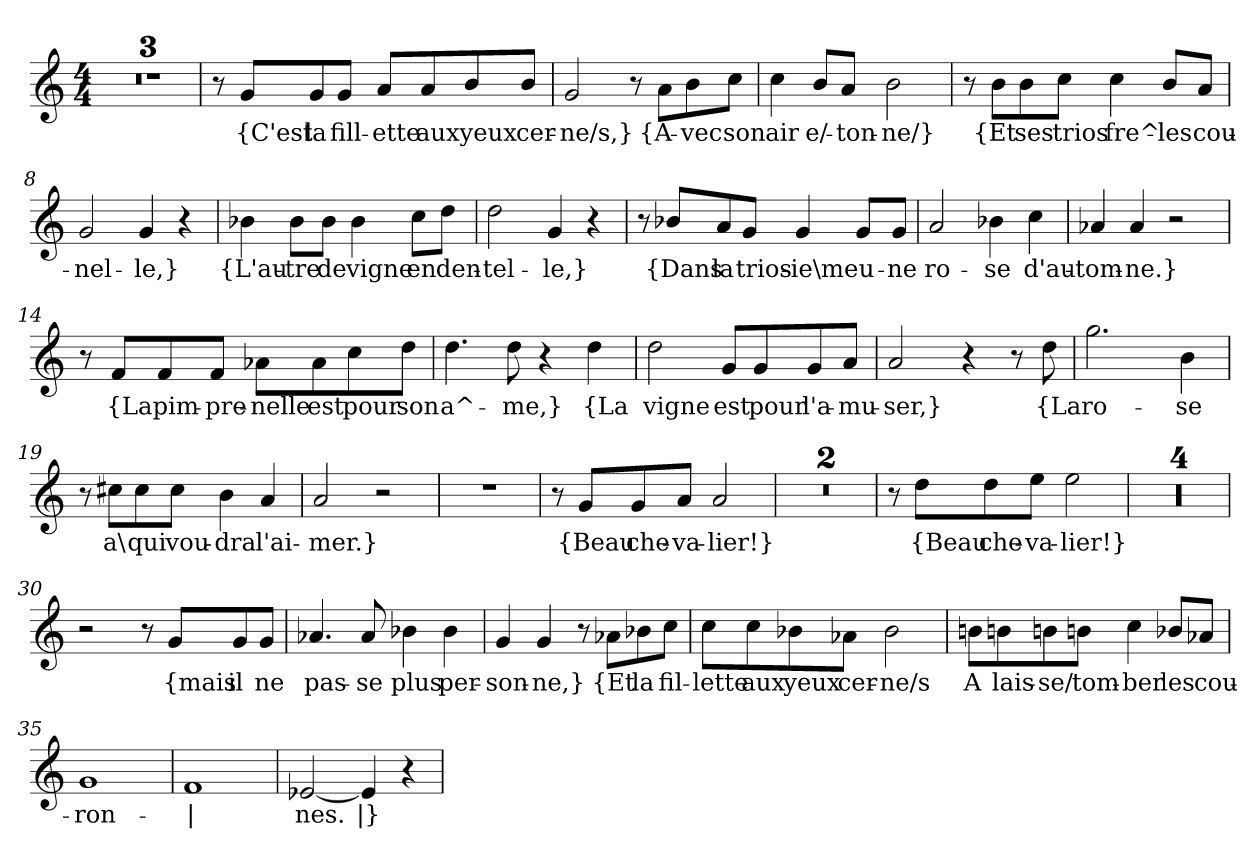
**kern	**text
*part1	*part1
*staff1	*staff1
*clefG2	*
*k[]	*
*M4/4	*
=1	=1
1r	.
=2	=2
1r	.
=3	=3
1r	.
=4	=4
8r	.
!	!LO:LY:b
8g/L	{C'est
!	!LO:LY:b
8g/	la
!	!LO:LY:b
8g/J	fill-
!	!LO:LY:b
8a/L	-ette
!	!LO:LY:b
8a/	aux
!	!LO:LY:b
8b/	yeux
!	!LO:LY:b
8b/J	cer-
=5	=5
!	!LO:LY:b
2g/	-ne/s,}
8r	.
!	!LO:LY:b
8a\L	{A-
!	!LO:LY:b
8b\	-vec
!	!LO:LY:b
8cc\J	son
=6	=6
!	!LO:LY:b
4cc\	air
!	!LO:LY:b
8b/L	e/-
!	!LO:LY:b
8a/J	-ton-
!	!LO:LY:b
2b\	-ne/}
!!LO:LB:g=z
=7	=7
8r	.
!	!LO:LY:b
8b\L	{Et
!	!LO:LY:b
8b\	ses
!	!LO:LY:b
8cc\J	trios
!	!LO:LY:b
4cc\	fre^-
!	!LO:LY:b
8b/L	-les
!	!LO:LY:b
8a/J	cou-
=8	=8
!	!LO:LY:b
2g/	-nel-
!	!LO:LY:b
4g/	-le,}
4r	.
=9	=9
!	!LO:LY:b
4b-X\	{L'au-
!	!LO:LY:b
8b-\L	-tre
!	!LO:LY:b
8b-\J	de
!	!LO:LY:b
4b-\	vigne
!	!LO:LY:b
8cc\L	en
!	!LO:LY:b
8dd\J	den-
=10	=10
!	!LO:LY:b
2dd\	-tel-
!	!LO:LY:b
4g/	-le,}
4r	.
!!LO:LB:g=z
=11	=11
8r	.
!	!LO:LY:b
8b-X/L	{Dans
!	!LO:LY:b
8a/	la
!	!LO:LY:b
8g/J	trios-
!	!LO:LY:b
4g/	ie\me
!	!LO:LY:b
8g/L	u-
!	!LO:LY:b
8g/J	-ne
=12	=12
!	!LO:LY:b
2a/	ro-
!	!LO:LY:b
4b-X\	-se
!	!LO:LY:b
4cc\	d'au-
=13	=13
!	!LO:LY:b
4a-X/	-tom-
!	!LO:LY:b
4a-/	-ne.}
2r	.
=14	=14
8r	.
!	!LO:LY:b
8f/L	{La
!	!LO:LY:b
8f/	pim-
!	!LO:LY:b
8f/J	-pre-
!	!LO:LY:b
8a-X\L	-nelle
!	!LO:LY:b
8a-\	est
!	!LO:LY:b
8cc\	pour
!	!LO:LY:b
8dd\J	son
!!LO:LB:g=z
=15	=15
!	!LO:LY:b
4.dd\	a^-
!	!LO:LY:b
8dd\	-me,}
4r	.
!	!LO:LY:b
4dd\	{La
=16	=16
!	!LO:LY:b
2dd\	vigne
!	!LO:LY:b
8g/L	est
!	!LO:LY:b
8g/	pour
!	!LO:LY:b
8g/	l'a-
!	!LO:LY:b
8a/J	-mu-
=17	=17
!	!LO:LY:b
2a/	-ser,}
4r	.
8r	.
!	!LO:LY:b
8dd\	{La
=18	=18
!	!LO:LY:b
2.gg\	ro-
!	!LO:LY:b
4b\	-se
=19	=19
8r	.
!	!LO:LY:b
8cc#X\L	a\
!	!LO:LY:b
8cc#\	qui
!	!LO:LY:b
8cc#\J	vou-
!	!LO:LY:b
4b\	-dra
!	!LO:LY:b
4a/	l'ai-
=20	=20
!	!LO:LY:b
2a/	-mer.}
2r	.
=21	=21
1r	.
!!LO:LB:g=z
=22	=22
8r	.
!	!LO:LY:b
8g/L	{Beau
!	!LO:LY:b
8g/	che-
!	!LO:LY:b
8a/J	-va-
!	!LO:LY:b
2a/	-lier!}
=23	=23
1r	.
=24	=24
1r	.
=25	=25
8r	.
!	!LO:LY:b
8dd\L	{Beau
!	!LO:LY:b
8dd\	che-
!	!LO:LY:b
8ee\J	-va-
!	!LO:LY:b
2ee\	-lier!}
=26	=26
1r	.
=27	=27
1r	.
=28	=28
1r	.
=29	=29
1r	.
=30	=30
2r	.
8r	.
!	!LO:LY:b
8g/L	{mais
!	!LO:LY:b
8g/	il
!	!LO:LY:b
8g/J	ne
!!LO:LB:g=z
=31	=31
!	!LO:LY:b
4.a-X/	pas-
!	!LO:LY:b
8a-/	-se
!	!LO:LY:b
4b-X\	plus
!	!LO:LY:b
4b-\	per-
=32	=32
!	!LO:LY:b
4g/	-son-
!	!LO:LY:b
4g/	-ne,}
8r	.
!	!LO:LY:b
8a-X\L	{Et
!	!LO:LY:b
8b-X\	la
!	!LO:LY:b
8cc\J	fil-
=33	=33
!	!LO:LY:b
8cc\L	-lette
!	!LO:LY:b
8cc\	aux
!	!LO:LY:b
8b-X\	yeux
!	!LO:LY:b
8a-X\J	cer-
!	!LO:LY:b
2b-\	ne/s
=34	=34
!	!LO:LY:b
8bn\L	A
!	!LO:LY:b
8bn\	lais-
!	!LO:LY:b
8bn\	-se/
!	!LO:LY:b
8bn\J	tom-
!	!LO:LY:b
4cc\	-ber
!	!LO:LY:b
8b-X/L	les
!	!LO:LY:b
8a-X/J	cou-
!!LO:LB:g=z
=35	=35
!	!LO:LY:b
1g	-ron-
=36	=36
!	!LO:LY:b
1f	|
=37	=37
!	!LO:LY:b
[2e-X/	-nes.
!	!LO:LY:b
4e-/]	|}
4r	.
=	=
*-	*-
